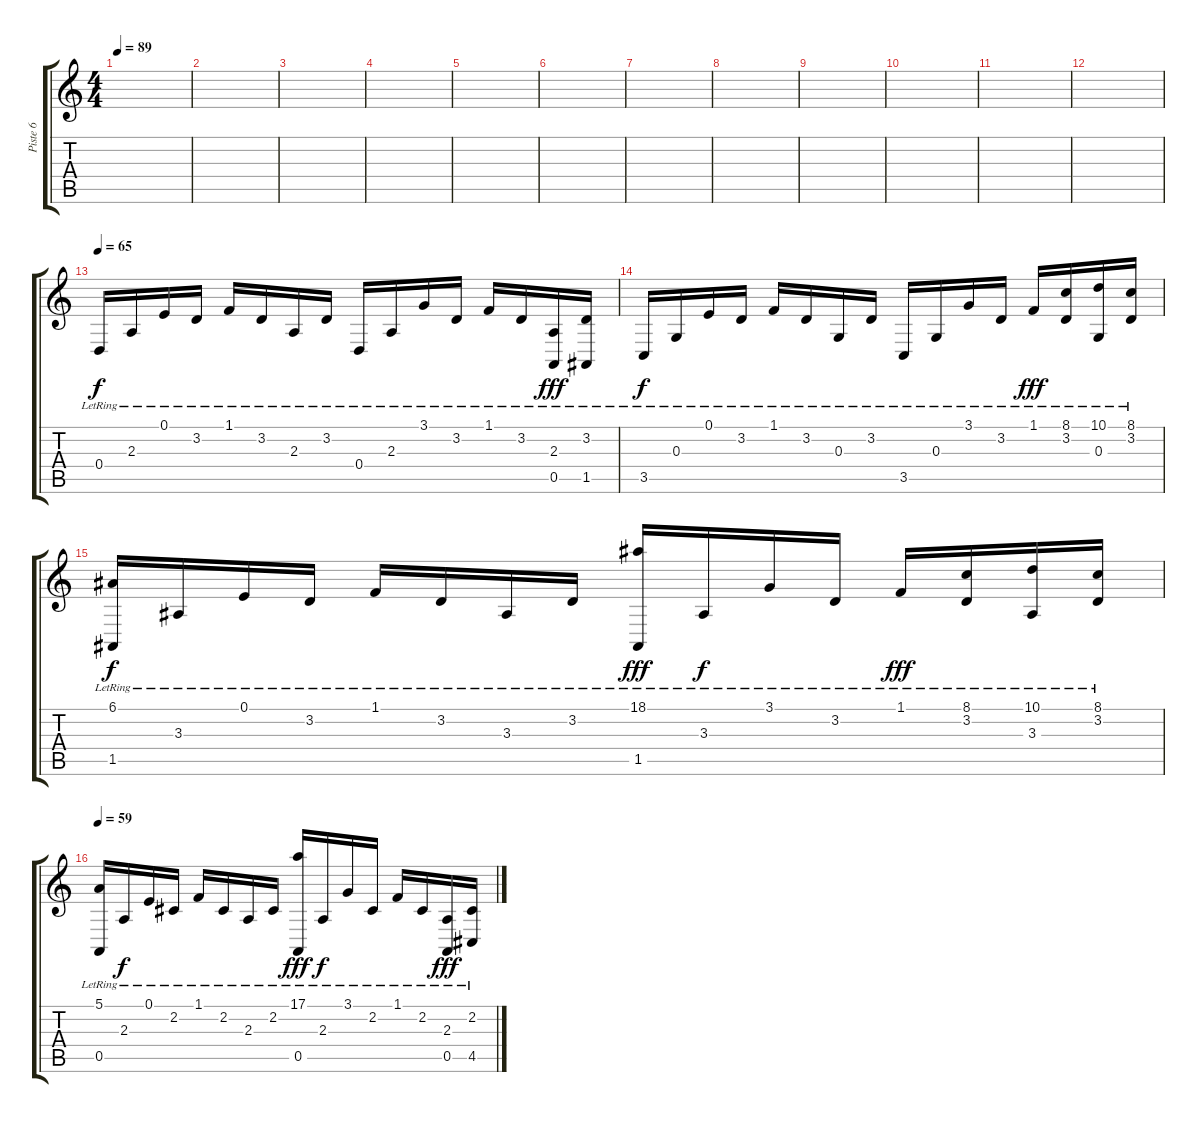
\track ("Piste 6" "Piste 6") {instrument electricgrandpiano}
\staff {score tabs}
\tuning (E4 B3 G3 D3 A2 E2) {hide}
\ts (4 4)
\tempo 89
\clef g2
\ks c
|
|
|
|
|
|
|
|
|
|
|
|
\tempo 65
0.4{lr}.16{dy f volume 16} 2.3{lr}.16 0.1{lr}.16 3.2{lr}.16 1.1{lr}.16 3.2{lr}.16 2.3{lr}.16 3.2{lr}.16 0.4{lr}.16 2.3{lr}.16 3.1{lr}.16 3.2{lr}.16 1.1{lr}.16 3.2{lr}.16 (2.3{lr} 0.5).16{dy fff} (3.2{lr} 1.5).16 |
3.5{lr}.16{dy f} 0.3{lr}.16 0.1{lr}.16 3.2{lr}.16 1.1{lr}.16 3.2{lr}.16 0.3{lr}.16 3.2{lr}.16 3.5{lr}.16 0.3{lr}.16 3.1{lr}.16 3.2{lr}.16 1.1{lr}.16{dy fff} (8.1 3.2{lr}).16 (10.1 0.3{lr}).16 (8.1 3.2{lr}).16 |
(6.1 1.5{lr}).16{dy f} 3.3{lr}.16 0.1{lr}.16 3.2{lr}.16 1.1{lr}.16 3.2{lr}.16 3.3{lr}.16 3.2{lr}.16 (18.1 1.5{lr}).16{dy fff} 3.3{lr}.16{dy f} 3.1{lr}.16 3.2{lr}.16 1.1{lr}.16{dy fff} (8.1 3.2{lr}).16 (10.1 3.3{lr}).16 (8.1 3.2{lr}).16 |
\tempo 59
(5.1 0.5{lr}).16 2.3{lr}.16{dy f} 0.1{lr}.16 2.2{lr}.16 1.1{lr}.16 2.2{lr}.16 2.3{lr}.16 2.2{lr}.16 (17.1 0.5{lr}).16{dy fff} 2.3{lr}.16{dy f} 3.1{lr}.16 2.2{lr}.16 1.1{lr}.16 2.2{lr}.16 (2.3{lr} 0.5).16{dy fff} (2.2{lr} 4.5).16
